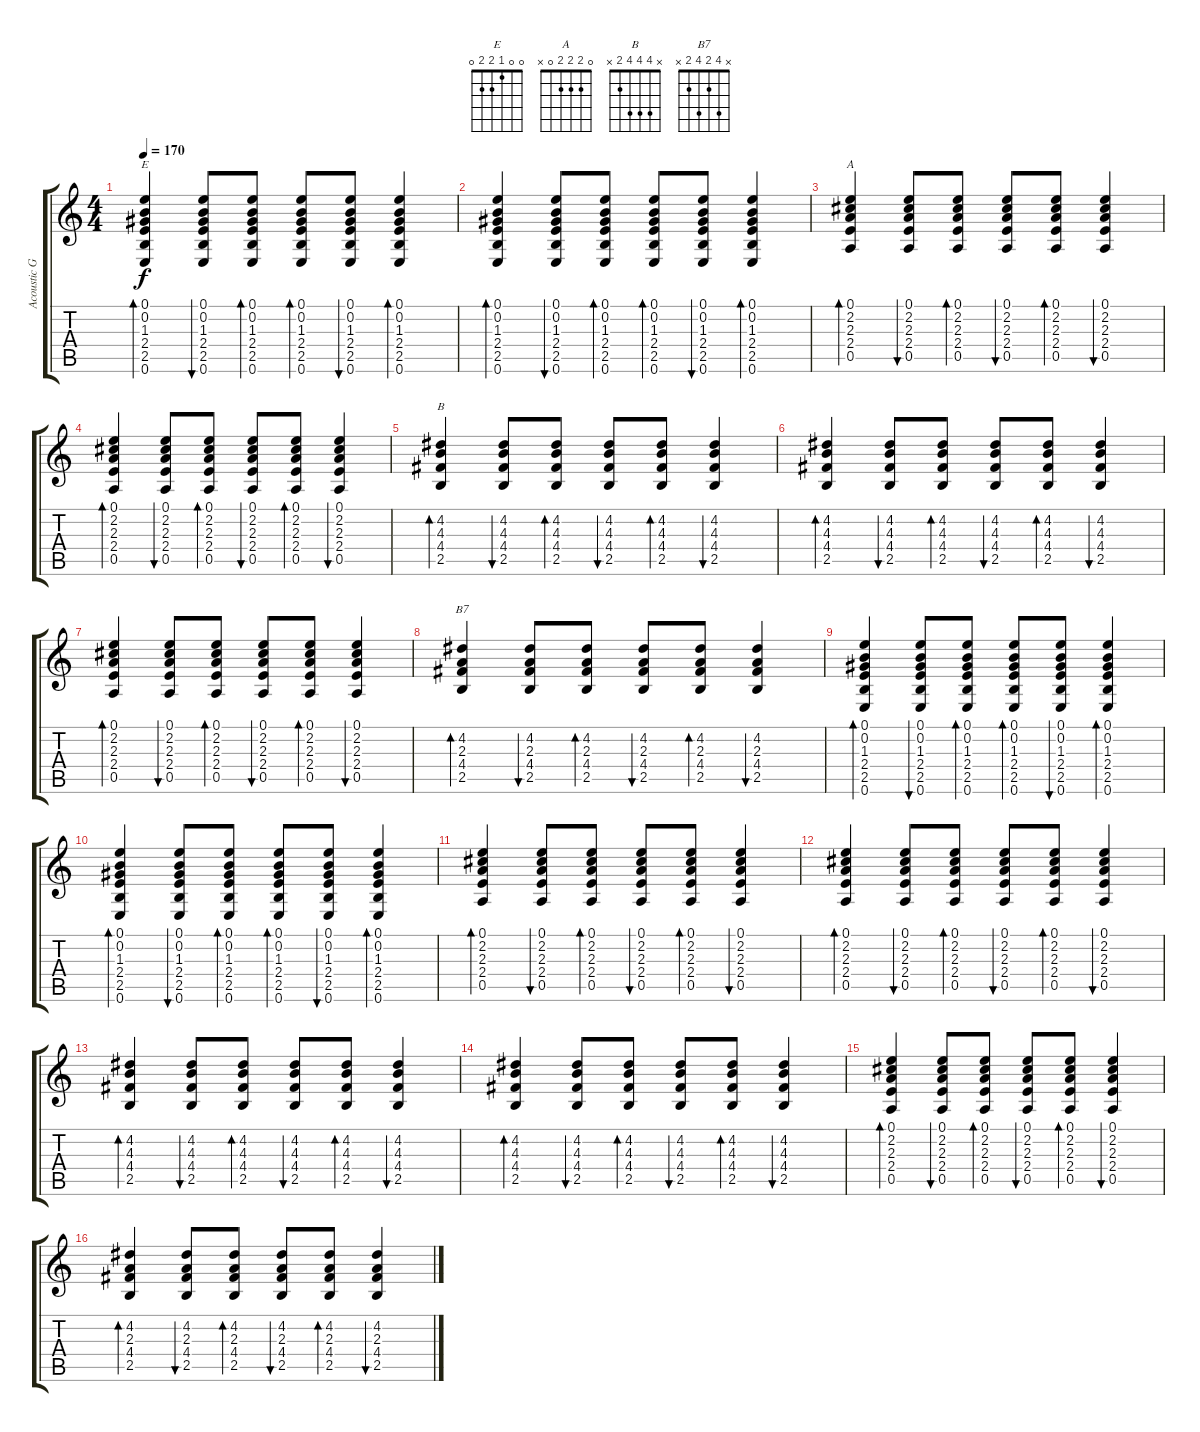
\track ("Acoustic Guitar 1" "Acoustic G") {instrument acousticguitarsteel}
\staff {score tabs}
\tuning (E4 B3 G3 D3 A2 E2) {hide}
\chord ("E" 0 0 1 2 2 0)
\chord ("A" 0 2 2 2 0 x)
\chord ("B" x 4 4 4 2 x)
\chord ("B7" x 4 2 4 2 x)
\ts (4 4)
\tempo 170
\clef g2
\ks c
(0.1 0.2 1.3 2.4 2.5 0.6).4{bd 60 ch "E" dy f} (0.1 0.2 1.3 2.4 2.5 0.6).8{bu 60} (0.1 0.2 1.3 2.4 2.5 0.6).8{bd 60} (0.1 0.2 1.3 2.4 2.5 0.6).8{bd 60} (0.1 0.2 1.3 2.4 2.5 0.6).8{bu 60} (0.1 0.2 1.3 2.4 2.5 0.6).4{bd 60} |
(0.1 0.2 1.3 2.4 2.5 0.6).4{bd 60} (0.1 0.2 1.3 2.4 2.5 0.6).8{bu 60} (0.1 0.2 1.3 2.4 2.5 0.6).8{bd 60} (0.1 0.2 1.3 2.4 2.5 0.6).8{bd 60} (0.1 0.2 1.3 2.4 2.5 0.6).8{bu 60} (0.1 0.2 1.3 2.4 2.5 0.6).4{bd 60} |
(0.1 2.2 2.3 2.4 0.5).4{bd 60 ch "A"} (0.1 2.2 2.3 2.4 0.5).8{bu 60} (0.1 2.2 2.3 2.4 0.5).8{bd 60} (0.1 2.2 2.3 2.4 0.5).8{bu 60} (0.1 2.2 2.3 2.4 0.5).8{bd 60} (0.1 2.2 2.3 2.4 0.5).4{bu 60} |
(0.1 2.2 2.3 2.4 0.5).4{bd 60} (0.1 2.2 2.3 2.4 0.5).8{bu 60} (0.1 2.2 2.3 2.4 0.5).8{bd 60} (0.1 2.2 2.3 2.4 0.5).8{bu 60} (0.1 2.2 2.3 2.4 0.5).8{bd 60} (0.1 2.2 2.3 2.4 0.5).4{bu 60} |
(4.2 4.3 4.4 2.5).4{bd 60 ch "B"} (4.2 4.3 4.4 2.5).8{bu 60} (4.2 4.3 4.4 2.5).8{bd 60} (4.2 4.3 4.4 2.5).8{bu 60} (4.2 4.3 4.4 2.5).8{bd 60} (4.2 4.3 4.4 2.5).4{bu 60} |
(4.2 4.3 4.4 2.5).4{bd 60} (4.2 4.3 4.4 2.5).8{bu 60} (4.2 4.3 4.4 2.5).8{bd 60} (4.2 4.3 4.4 2.5).8{bu 60} (4.2 4.3 4.4 2.5).8{bd 60} (4.2 4.3 4.4 2.5).4{bu 60} |
(0.1 2.2 2.3 2.4 0.5).4{bd 60} (0.1 2.2 2.3 2.4 0.5).8{bu 60} (0.1 2.2 2.3 2.4 0.5).8{bd 60} (0.1 2.2 2.3 2.4 0.5).8{bu 60} (0.1 2.2 2.3 2.4 0.5).8{bd 60} (0.1 2.2 2.3 2.4 0.5).4{bu 60} |
(4.2 2.3 4.4 2.5).4{bd 60 ch "B7"} (4.2 2.3 4.4 2.5).8{bu 60} (4.2 2.3 4.4 2.5).8{bd 60} (4.2 2.3 4.4 2.5).8{bu 60} (4.2 2.3 4.4 2.5).8{bd 60} (4.2 2.3 4.4 2.5).4{bu 60} |
(0.1 0.2 1.3 2.4 2.5 0.6).4{bd 60 volume 8} (0.1 0.2 1.3 2.4 2.5 0.6).8{bu 60} (0.1 0.2 1.3 2.4 2.5 0.6).8{bd 60} (0.1 0.2 1.3 2.4 2.5 0.6).8{bd 60} (0.1 0.2 1.3 2.4 2.5 0.6).8{bu 60} (0.1 0.2 1.3 2.4 2.5 0.6).4{bd 60} |
(0.1 0.2 1.3 2.4 2.5 0.6).4{bd 60} (0.1 0.2 1.3 2.4 2.5 0.6).8{bu 60} (0.1 0.2 1.3 2.4 2.5 0.6).8{bd 60} (0.1 0.2 1.3 2.4 2.5 0.6).8{bd 60} (0.1 0.2 1.3 2.4 2.5 0.6).8{bu 60} (0.1 0.2 1.3 2.4 2.5 0.6).4{bd 60} |
(0.1 2.2 2.3 2.4 0.5).4{bd 60} (0.1 2.2 2.3 2.4 0.5).8{bu 60} (0.1 2.2 2.3 2.4 0.5).8{bd 60} (0.1 2.2 2.3 2.4 0.5).8{bu 60} (0.1 2.2 2.3 2.4 0.5).8{bd 60} (0.1 2.2 2.3 2.4 0.5).4{bu 60} |
(0.1 2.2 2.3 2.4 0.5).4{bd 60} (0.1 2.2 2.3 2.4 0.5).8{bu 60} (0.1 2.2 2.3 2.4 0.5).8{bd 60} (0.1 2.2 2.3 2.4 0.5).8{bu 60} (0.1 2.2 2.3 2.4 0.5).8{bd 60} (0.1 2.2 2.3 2.4 0.5).4{bu 60} |
(4.2 4.3 4.4 2.5).4{bd 60 volume 3} (4.2 4.3 4.4 2.5).8{bu 60} (4.2 4.3 4.4 2.5).8{bd 60} (4.2 4.3 4.4 2.5).8{bu 60} (4.2 4.3 4.4 2.5).8{bd 60} (4.2 4.3 4.4 2.5).4{bu 60} |
(4.2 4.3 4.4 2.5).4{bd 60} (4.2 4.3 4.4 2.5).8{bu 60} (4.2 4.3 4.4 2.5).8{bd 60} (4.2 4.3 4.4 2.5).8{bu 60} (4.2 4.3 4.4 2.5).8{bd 60} (4.2 4.3 4.4 2.5).4{bu 60} |
(0.1 2.2 2.3 2.4 0.5).4{bd 60} (0.1 2.2 2.3 2.4 0.5).8{bu 60} (0.1 2.2 2.3 2.4 0.5).8{bd 60} (0.1 2.2 2.3 2.4 0.5).8{bu 60} (0.1 2.2 2.3 2.4 0.5).8{bd 60} (0.1 2.2 2.3 2.4 0.5).4{bu 60} |
(4.2 2.3 4.4 2.5).4{bd 60 volume 0} (4.2 2.3 4.4 2.5).8{bu 60} (4.2 2.3 4.4 2.5).8{bd 60} (4.2 2.3 4.4 2.5).8{bu 60} (4.2 2.3 4.4 2.5).8{bd 60} (4.2 2.3 4.4 2.5).4{bu 60}
